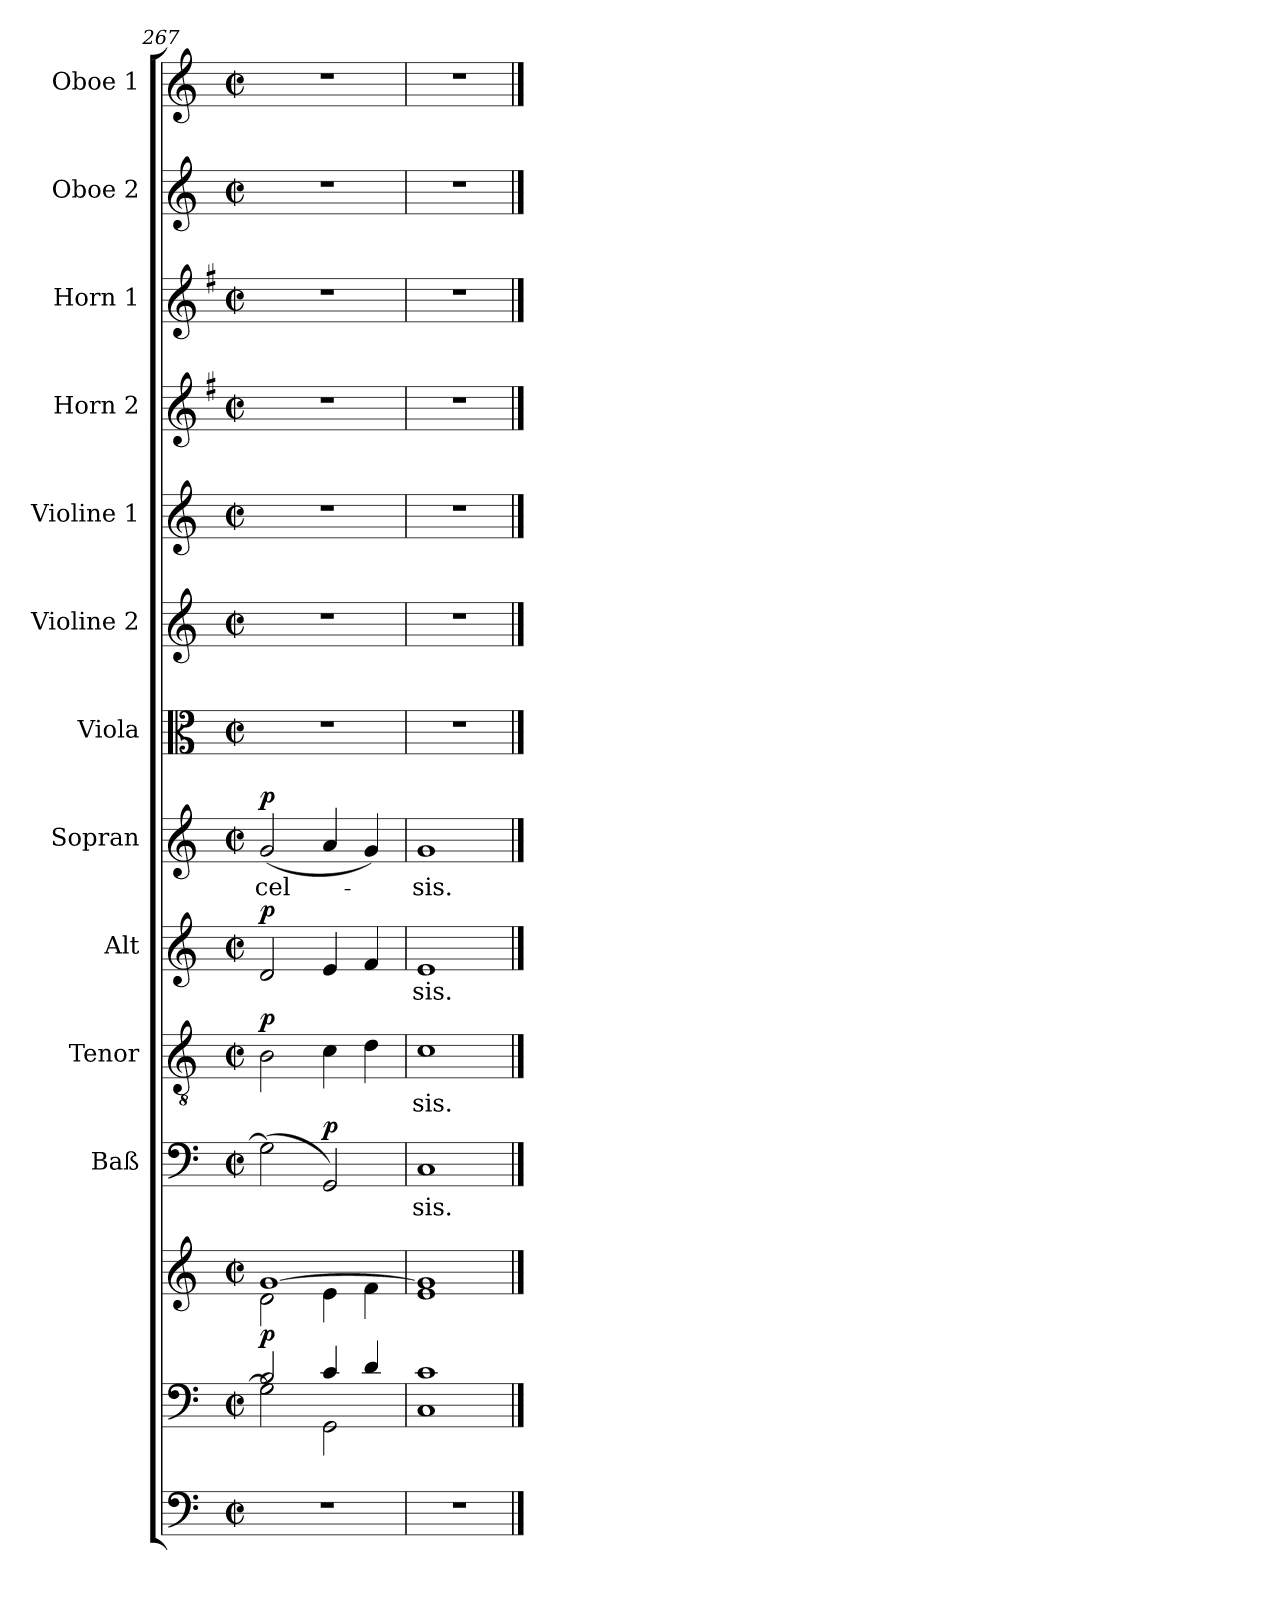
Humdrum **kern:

**kern	**kern	**kern	**dynam	**kern	**text	**dynam	**kern	**text	**dynam	**kern	**text	**dynam	**kern	**text	**dynam	**kern	**kern	**kern	**kern	**kern	**kern	**kern
*part13	*part12	*part12	*part12	*part11	*part11	*part11	*part10	*part10	*part10	*part9	*part9	*part9	*part8	*part8	*part8	*part7	*part6	*part5	*part4	*part3	*part2	*part1
*staff14	*staff13	*staff12	*staff12/13	*staff11	*staff11	*staff11	*staff10	*staff10	*staff10	*staff9	*staff9	*staff9	*staff8	*staff8	*staff8	*staff7	*staff6	*staff5	*staff4	*staff3	*staff2	*staff1
*	*	*	*	*I"Baß	*	*	*I"Tenor	*	*	*I"Alt	*	*	*I"Sopran	*	*	*I"Viola	*I"Violine 2	*I"Violine 1	*I"Horn 2	*I"Horn 1	*I"Oboe 2	*I"Oboe 1
*	*	*	*	*I'Baß	*	*	*I'Ten	*	*	*I'Alt	*	*	*I'Sop	*	*	*I'Vla.	*I'Vln. 2	*I'Vln. 1	*I'Hrn. 2	*I'Hrn. 1	*I'Ob. 2	*I'Ob. 1
*clefF4	*clefF4	*clefG2	*	*clefF4	*	*	*clefGv2	*	*	*clefG2	*	*	*clefG2	*	*	*clefC3	*clefG2	*clefG2	*clefG2	*clefG2	*clefG2	*clefG2
*ITrd7c12	*	*	*	*	*	*	*	*	*	*	*	*	*	*	*	*	*	*	*ITrd4c7	*ITrd4c7	*	*
*k[]	*k[]	*k[]	*	*k[]	*	*	*k[]	*	*	*k[]	*	*	*k[]	*	*	*k[]	*k[]	*k[]	*k[]	*k[]	*k[]	*k[]
*C:	*C:	*C:	*	*C:	*	*	*C:	*	*	*C:	*	*	*C:	*	*	*C:	*C:	*C:	*C:	*C:	*C:	*C:
*M2/2	*M2/2	*M2/2	*	*M2/2	*	*	*M2/2	*	*	*M2/2	*	*	*M2/2	*	*	*M2/2	*M2/2	*M2/2	*M2/2	*M2/2	*M2/2	*M2/2
*met(c|)	*met(c|)	*met(c|)	*	*met(c|)	*	*	*met(c|)	*	*	*met(c|)	*	*	*met(c|)	*	*	*met(c|)	*met(c|)	*met(c|)	*met(c|)	*met(c|)	*met(c|)	*met(c|)
=267	=267	=267	=267	=267	=267	=267	=267	=267	=267	=267	=267	=267	=267	=267	=267	=267	=267	=267	=267	=267	=267	=267
*	*^	*^	*	*	*	*	*	*	*	*	*	*	*	*	*	*	*	*	*	*	*	*
!	!	!	!	!	!LO:DY:b	!	!	!	!	!	!LO:DY:b	!	!	!LO:DY:a	!	!LO:LY:b	!LO:DY:a	!	!	!	!	!	!	!
1r	2B/	2G\]	[>1g	2d\	p	(>2G\]	.	.	2B\	.	p	2d/	.	p	(<2g/	-cel-	p	1r	1r	1r	1r	1r	1r	1r
!	!	!	!	!	!	!	!	!LO:DY:a	!	!	!	!	!	!	!	!	!	!	!	!	!	!	!	!
.	4c/	2GG\	.	4e\	.	2GG/)	.	p	4c\	.	.	4e/	.	.	4a/	.	.	.	.	.	.	.	.	.
.	4d/	.	.	4f\	.	.	.	.	4d\	.	.	4f/	.	.	4g/)	.	.	.	.	.	.	.	.	.
=268	=268	=268	=268	=268	=268	=268	=268	=268	=268	=268	=268	=268	=268	=268	=268	=268	=268	=268	=268	=268	=268	=268	=268	=268
!	!	!	!	!	!	!	!LO:LY:b	!	!	!LO:LY:b	!	!	!LO:LY:b	!	!	!LO:LY:b	!	!	!	!	!	!	!	!
1r	1c	1C	1g]	1e	.	1C	-sis.	.	1c	-sis.	.	1e	-sis.	.	1g	-sis.	.	1r	1r	1r	1r	1r	1r	1r
*	*v	*v	*	*	*	*	*	*	*	*	*	*	*	*	*	*	*	*	*	*	*	*	*	*
*	*	*v	*v	*	*	*	*	*	*	*	*	*	*	*	*	*	*	*	*	*	*	*	*
==	==	==	==	==	==	==	==	==	==	==	==	==	==	==	==	==	==	==	==	==	==	==
*-	*-	*-	*-	*-	*-	*-	*-	*-	*-	*-	*-	*-	*-	*-	*-	*-	*-	*-	*-	*-	*-	*-
